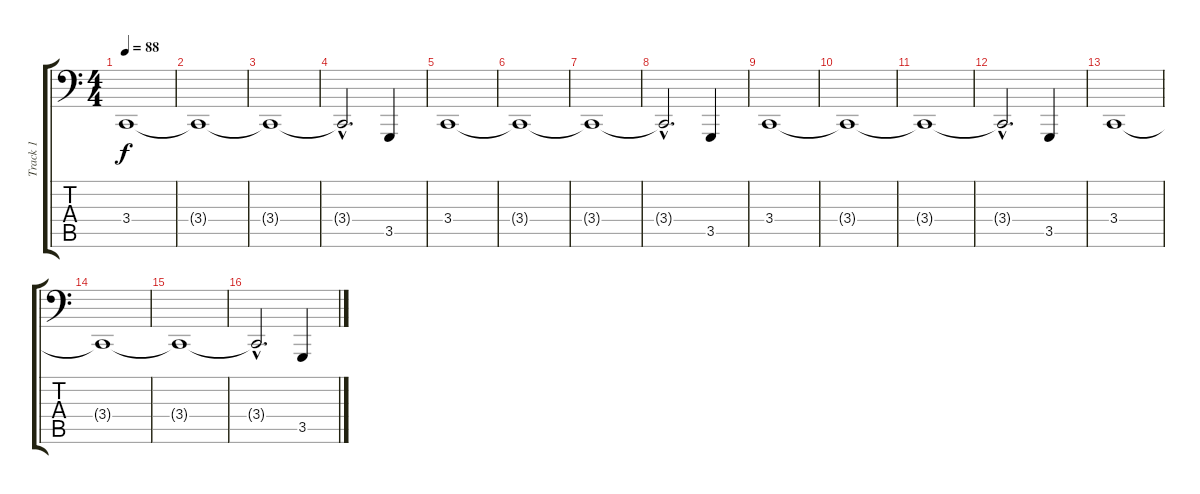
\track ("Track 1" "Track 1") {instrument brightacousticpiano}
\staff {score tabs}
\tuning (C3 G2 D2 A1 E1 B0) {hide}
\ts (4 4)
\tempo 88
\clef f4
\ks c
3.4.1{dy f} |
3.4{t}.1 |
3.4{t}.1 |
3.4{hac t}.2{d} 3.5.4 |
3.4.1 |
3.4{t}.1 |
3.4{t}.1 |
3.4{hac t}.2{d} 3.5.4 |
3.4.1 |
3.4{t}.1 |
3.4{t}.1 |
3.4{hac t}.2{d} 3.5.4 |
3.4.1 |
3.4{t}.1 |
3.4{t}.1 |
3.4{hac t}.2{d} 3.5.4
